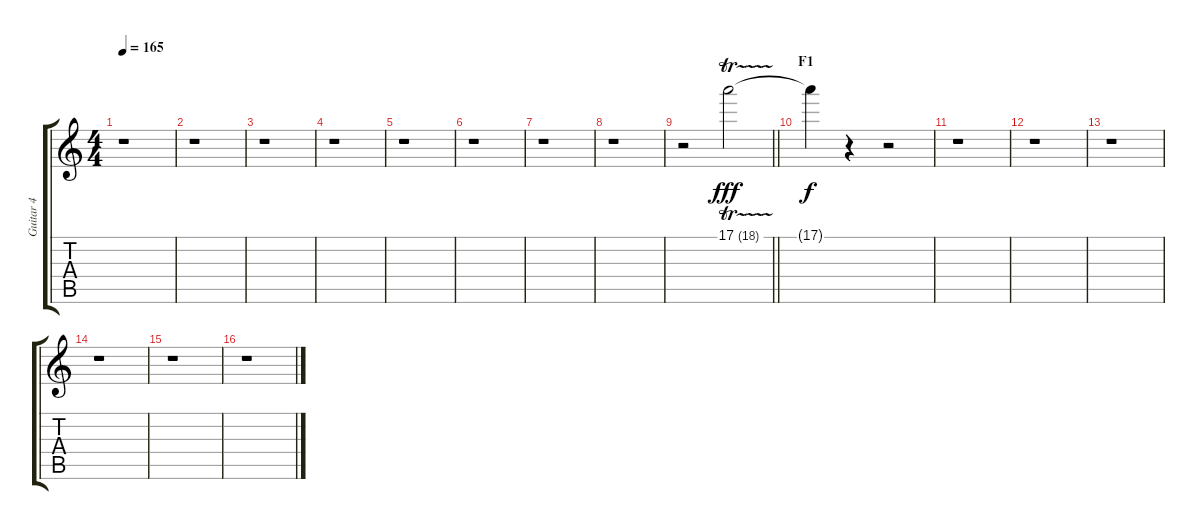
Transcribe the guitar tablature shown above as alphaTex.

\track ("Guitar 4" "Guitar 4") {instrument distortionguitar}
\staff {score tabs}
\tuning (E4 B3 G3 D3 A2 E2) {hide}
\ts (4 4)
\tempo 165
\clef g2
\ks c
r.1{dy fff} |
r.1 |
r.1 |
r.1 |
r.1 |
r.1 |
r.1 |
r.1 |
\barLineRight lightlight
r.2 17.1{tr (18 16)}.2 |
\section ("" "F1")
17.1{t}.4{dy f} r.4 r.2 |
r.1 |
r.1 |
r.1 |
r.1 |
r.1 |
r.1
